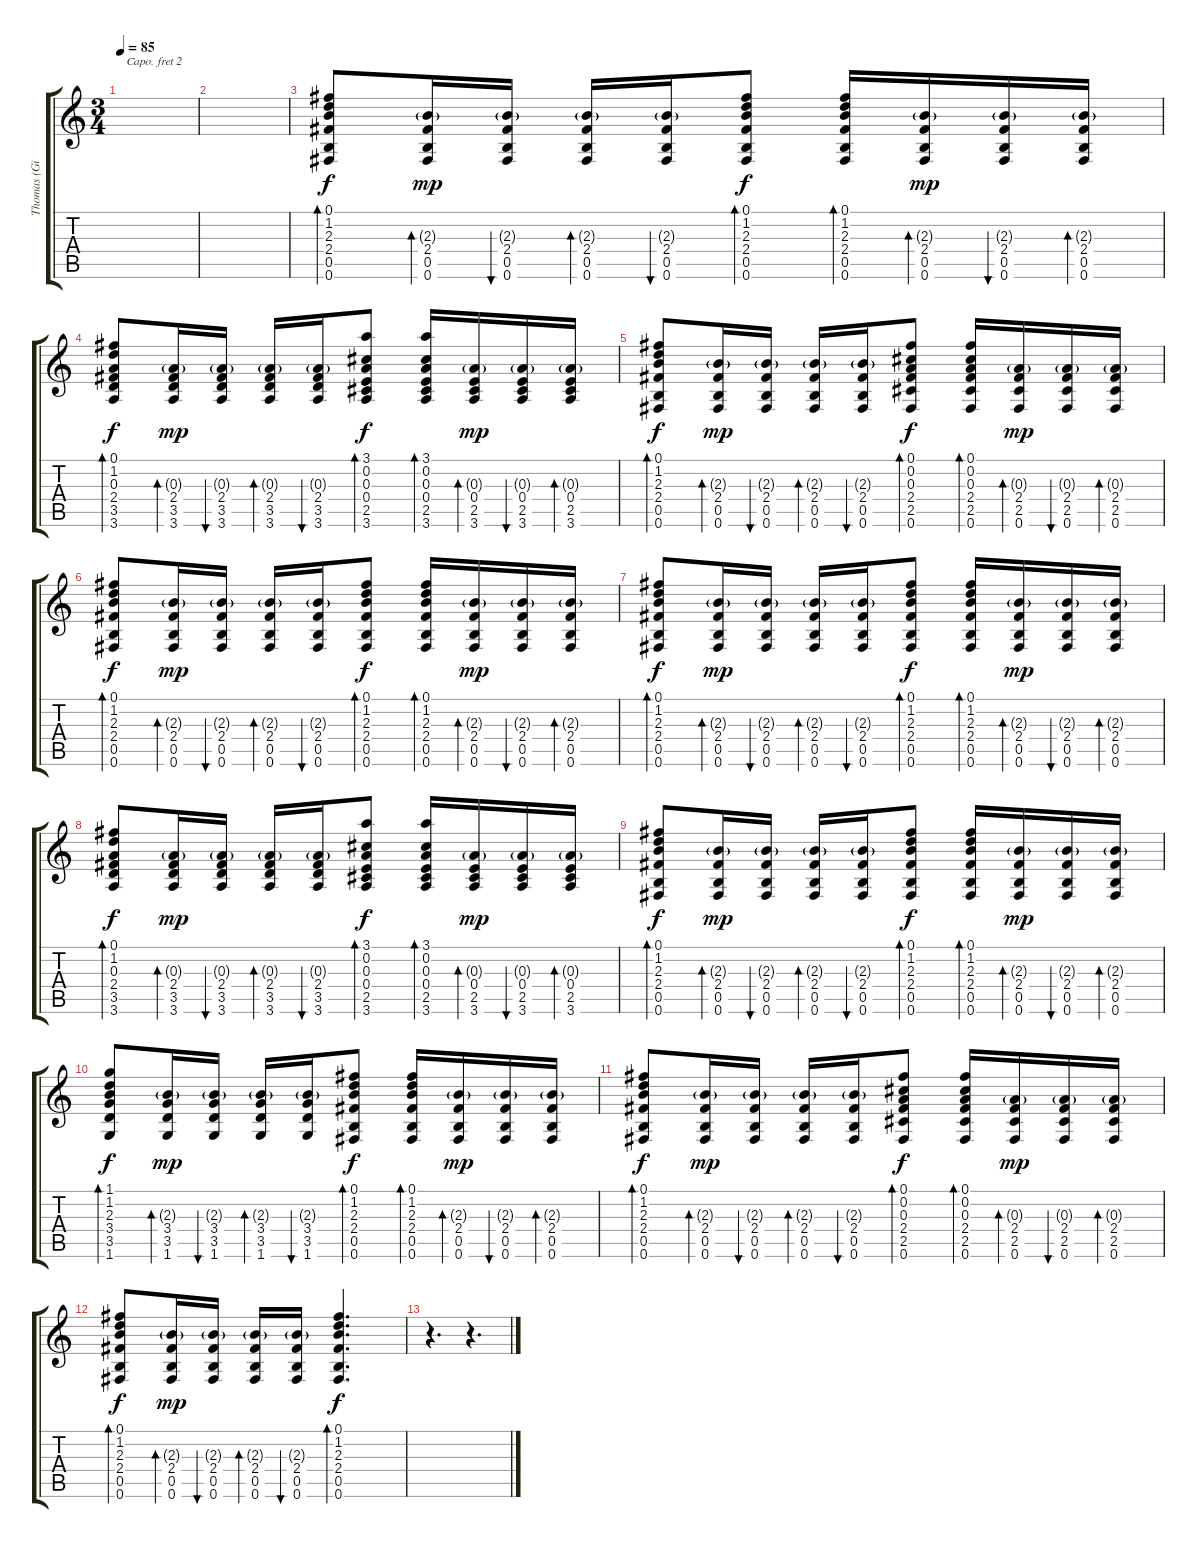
\track ("Thomas (Gitarre)" "Thomas (Gi") {instrument acousticguitarnylon}
\staff {score tabs}
\capo 2
\tuning (E4 B3 G3 D3 A2 E2) {hide}
\ts (3 4)
\tempo 85
\clef g2
\ks c
|
|
(0.1 1.2 2.3 2.4 0.5 0.6).8{bd 30} (2.3{g} 2.4 0.5 0.6).16{bd 30 dy mp} (2.3{g} 2.4 0.5 0.6).16{bu 30} (2.3{g} 2.4 0.5 0.6).16{bd 30} (2.3{g} 2.4 0.5 0.6).16{bu 30} (0.1 1.2 2.3 2.4 0.5 0.6).8{bd 30 dy f} (0.1 1.2 2.3 2.4 0.5 0.6).16{bd 30} (2.3{g} 2.4 0.5 0.6).16{bd 30 dy mp} (2.3{g} 2.4 0.5 0.6).16{bu 30} (2.3{g} 2.4 0.5 0.6).16{bd 30} |
(0.1 1.2 0.3 2.4 3.5 3.6).8{bd 30 dy f} (0.3{g} 2.4 3.5 3.6).16{bd 30 dy mp} (0.3{g} 2.4 3.5 3.6).16{bu 30} (0.3{g} 2.4 3.5 3.6).16{bd 30} (0.3{g} 2.4 3.5 3.6).16{bu 30} (3.1 0.2 0.3 0.4 2.5 3.6).8{bd 30 dy f} (3.1 0.2 0.3 0.4 2.5 3.6).16{bd 30} (0.3{g} 0.4 2.5 3.6).16{bd 30 dy mp} (0.3{g} 0.4 2.5 3.6).16{bu 30} (0.3{g} 0.4 2.5 3.6).16{bd 30} |
(0.1 1.2 2.3 2.4 0.5 0.6).8{bd 30 dy f} (2.3{g} 2.4 0.5 0.6).16{bd 30 dy mp} (2.3{g} 2.4 0.5 0.6).16{bu 30} (2.3{g} 2.4 0.5 0.6).16{bd 30} (2.3{g} 2.4 0.5 0.6).16{bu 30} (0.1 0.2 0.3 2.4 2.5 0.6).8{bd 30 dy f} (0.1 0.2 0.3 2.4 2.5 0.6).16{bd 30} (0.3{g} 2.4 2.5 0.6).16{bd 30 dy mp} (0.3{g} 2.4 2.5 0.6).16{bu 30} (0.3{g} 2.4 2.5 0.6).16{bd 30} |
(0.1 1.2 2.3 2.4 0.5 0.6).8{bd 30 dy f} (2.3{g} 2.4 0.5 0.6).16{bd 30 dy mp} (2.3{g} 2.4 0.5 0.6).16{bu 30} (2.3{g} 2.4 0.5 0.6).16{bd 30} (2.3{g} 2.4 0.5 0.6).16{bu 30} (0.1 1.2 2.3 2.4 0.5 0.6).8{bd 30 dy f} (0.1 1.2 2.3 2.4 0.5 0.6).16{bd 30} (2.3{g} 2.4 0.5 0.6).16{bd 30 dy mp} (2.3{g} 2.4 0.5 0.6).16{bu 30} (2.3{g} 2.4 0.5 0.6).16{bd 30} |
(0.1 1.2 2.3 2.4 0.5 0.6).8{bd 30 dy f} (2.3{g} 2.4 0.5 0.6).16{bd 30 dy mp} (2.3{g} 2.4 0.5 0.6).16{bu 30} (2.3{g} 2.4 0.5 0.6).16{bd 30} (2.3{g} 2.4 0.5 0.6).16{bu 30} (0.1 1.2 2.3 2.4 0.5 0.6).8{bd 30 dy f} (0.1 1.2 2.3 2.4 0.5 0.6).16{bd 30} (2.3{g} 2.4 0.5 0.6).16{bd 30 dy mp} (2.3{g} 2.4 0.5 0.6).16{bu 30} (2.3{g} 2.4 0.5 0.6).16{bd 30} |
(0.1 1.2 0.3 2.4 3.5 3.6).8{bd 30 dy f} (0.3{g} 2.4 3.5 3.6).16{bd 30 dy mp} (0.3{g} 2.4 3.5 3.6).16{bu 30} (0.3{g} 2.4 3.5 3.6).16{bd 30} (0.3{g} 2.4 3.5 3.6).16{bu 30} (3.1 0.2 0.3 0.4 2.5 3.6).8{bd 30 dy f} (3.1 0.2 0.3 0.4 2.5 3.6).16{bd 30} (0.3{g} 0.4 2.5 3.6).16{bd 30 dy mp} (0.3{g} 0.4 2.5 3.6).16{bu 30} (0.3{g} 0.4 2.5 3.6).16{bd 30} |
(0.1 1.2 2.3 2.4 0.5 0.6).8{bd 30 dy f} (2.3{g} 2.4 0.5 0.6).16{bd 30 dy mp} (2.3{g} 2.4 0.5 0.6).16{bu 30} (2.3{g} 2.4 0.5 0.6).16{bd 30} (2.3{g} 2.4 0.5 0.6).16{bu 30} (0.1 1.2 2.3 2.4 0.5 0.6).8{bd 30 dy f} (0.1 1.2 2.3 2.4 0.5 0.6).16{bd 30} (2.3{g} 2.4 0.5 0.6).16{bd 30 dy mp} (2.3{g} 2.4 0.5 0.6).16{bu 30} (2.3{g} 2.4 0.5 0.6).16{bd 30} |
(1.1 1.2 2.3 3.4 3.5 1.6).8{bd 30 dy f} (2.3{g} 3.4 3.5 1.6).16{bd 30 dy mp} (2.3{g} 3.4 3.5 1.6).16{bu 30} (2.3{g} 3.4 3.5 1.6).16{bd 30} (2.3{g} 3.4 3.5 1.6).16{bu 30} (0.1 1.2 2.3 2.4 0.5 0.6).8{bd 30 dy f} (0.1 1.2 2.3 2.4 0.5 0.6).16{bd 30} (2.3{g} 2.4 0.5 0.6).16{bd 30 dy mp} (2.3{g} 2.4 0.5 0.6).16{bu 30} (2.3{g} 2.4 0.5 0.6).16{bd 30} |
(0.1 1.2 2.3 2.4 0.5 0.6).8{bd 30 dy f} (2.3{g} 2.4 0.5 0.6).16{bd 30 dy mp} (2.3{g} 2.4 0.5 0.6).16{bu 30} (2.3{g} 2.4 0.5 0.6).16{bd 30} (2.3{g} 2.4 0.5 0.6).16{bu 30} (0.1 0.2 0.3 2.4 2.5 0.6).8{bd 30 dy f} (0.1 0.2 0.3 2.4 2.5 0.6).16{bd 30} (0.3{g} 2.4 2.5 0.6).16{bd 30 dy mp} (0.3{g} 2.4 2.5 0.6).16{bu 30} (0.3{g} 2.4 2.5 0.6).16{bd 30} |
(0.1 1.2 2.3 2.4 0.5 0.6).8{bd 30 dy f} (2.3{g} 2.4 0.5 0.6).16{bd 30 dy mp} (2.3{g} 2.4 0.5 0.6).16{bu 30} (2.3{g} 2.4 0.5 0.6).16{bd 30} (2.3{g} 2.4 0.5 0.6).16{bu 30} (0.1 1.2 2.3 2.4 0.5 0.6).4{d bd 30 dy f} |
r.4{d} r.4{d}
